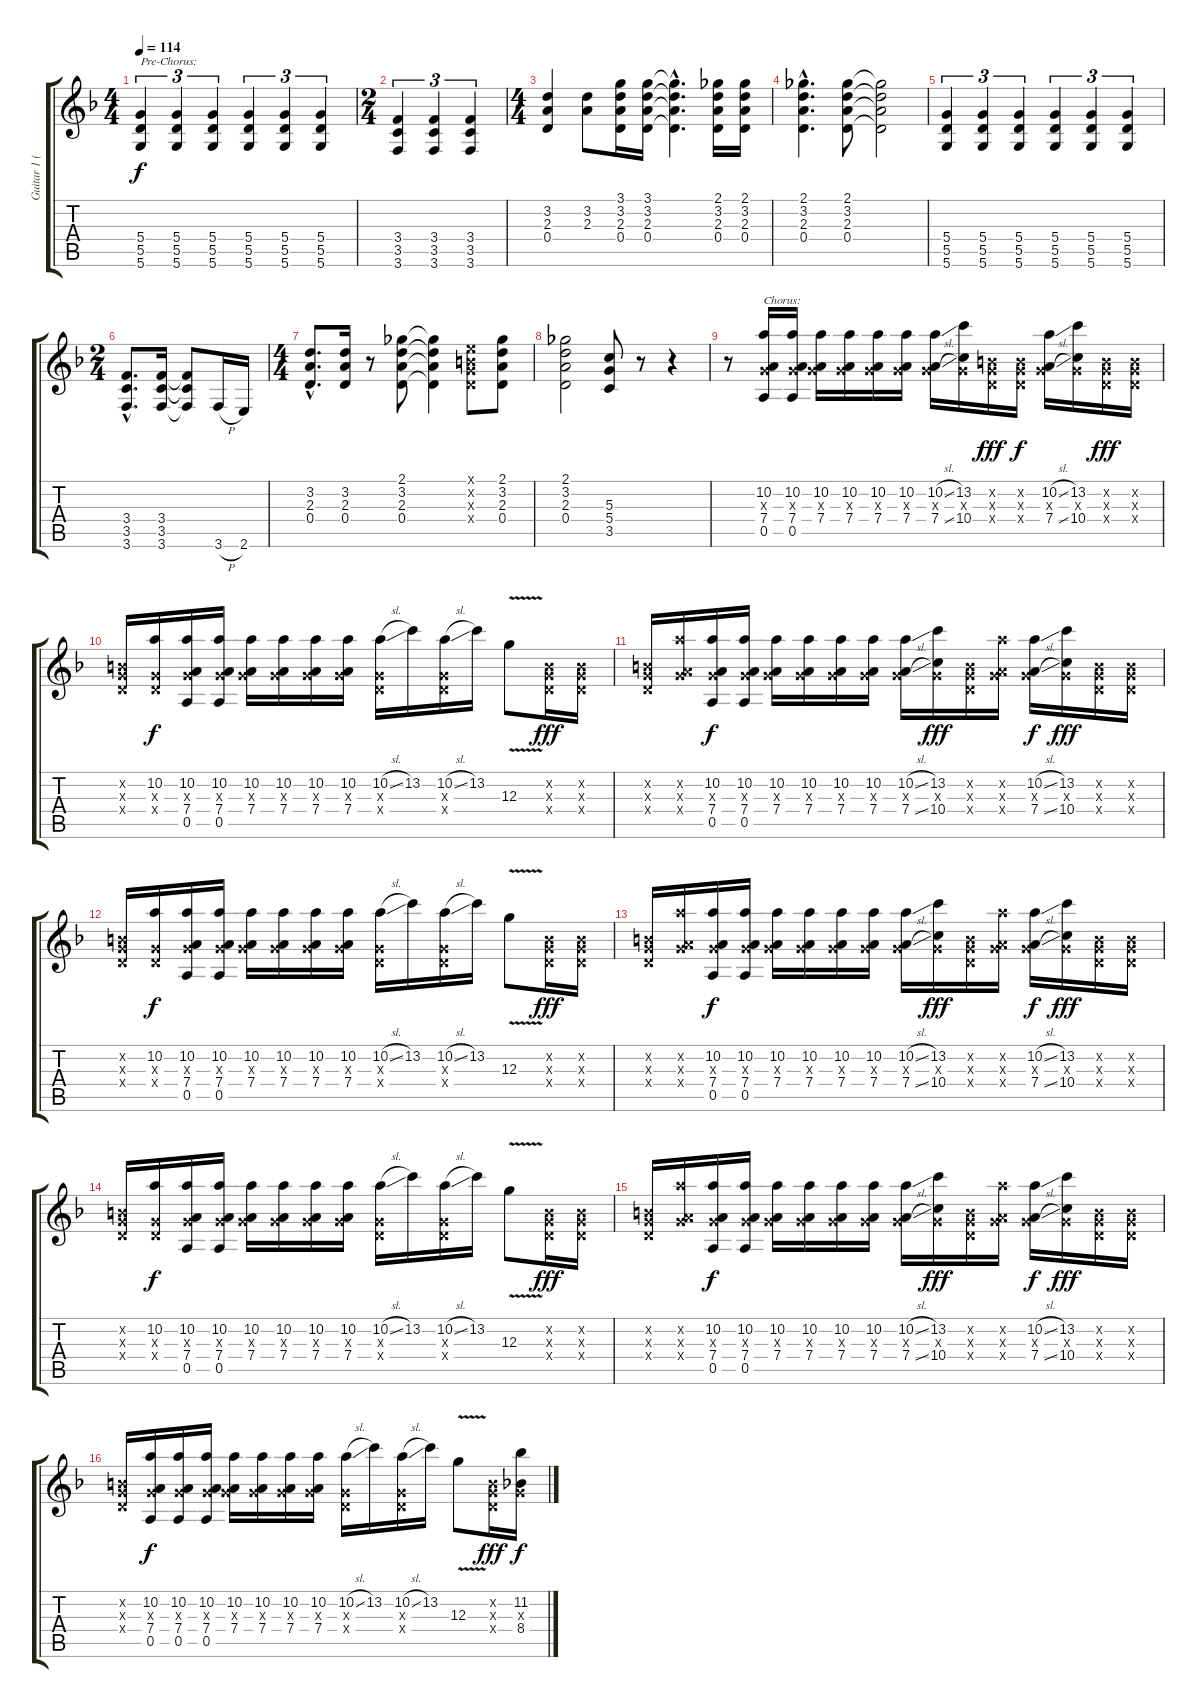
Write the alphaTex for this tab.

\track ("Guitar 1 (dist.)" "Guitar 1 (") {instrument distortionguitar}
\staff {score tabs}
\tuning (E4 B3 G3 D3 A2 D2) {hide}
\ts (4 4)
\tempo 114
\clef g2
\ks dminor
(5.4 5.5 5.6).4{tu (3 2) txt "Pre-Chorus: " dy f} (5.4 5.5 5.6).4{tu (3 2)} (5.4 5.5 5.6).4{tu (3 2)} (5.4 5.5 5.6).4{tu (3 2)} (5.4 5.5 5.6).4{tu (3 2)} (5.4 5.5 5.6).4{tu (3 2)} |
\ts (2 4)
(3.4 3.5 3.6).4{tu (3 2)} (3.4 3.5 3.6).4{tu (3 2)} (3.4 3.5 3.6).4{tu (3 2)} |
\ts (4 4)
(3.2 2.3 0.4).4{volume 11} (3.2 2.3).8 (3.1 3.2 2.3 0.4).16 (3.1 3.2 2.3 0.4).16 (3.1{hac t} 3.2{hac t} 2.3{hac t} 0.4{hac t}).4{d} (2.1 3.2 2.3 0.4).16 (2.1 3.2 2.3 0.4).16 |
(2.1{hac} 3.2{hac} 2.3{hac} 0.4{hac}).4{d} (2.1 3.2 2.3 0.4).8 (2.1{t} 3.2{t} 2.3{t} 0.4{t}).2 |
(5.4 5.5 5.6).4{tu (3 2)} (5.4 5.5 5.6).4{tu (3 2)} (5.4 5.5 5.6).4{tu (3 2)} (5.4 5.5 5.6).4{tu (3 2)} (5.4 5.5 5.6).4{tu (3 2)} (5.4 5.5 5.6).4{tu (3 2)} |
\ts (2 4)
(3.4{hac} 3.5{hac} 3.6{hac}).8{d} (3.4 3.5 3.6).16 (3.4{t} 3.5{t} 3.6{t}).8 3.6{h}.16 2.6.16 |
\ts (4 4)
(3.2{hac} 2.3{hac} 0.4{hac}).8{d} (3.2 2.3 0.4).16 r.8 (2.1 3.2 2.3 0.4).8 (2.1{t} 3.2{t} 2.3{t} 0.4{t}).4 (0.1{x} 0.2{x} 0.3{x} 0.4{x}).8 (2.1 3.2 2.3 0.4).8 |
(2.1 3.2 2.3 0.4).2 (5.3 5.4 3.5).8 r.8 r.4 |
r.8 (10.2 0.3{x} 7.4 0.5).16{txt "Chorus:"} (10.2 0.3{x} 7.4 0.5).16 (10.2 0.3{x} 7.4).16 (10.2 0.3{x} 7.4).16 (10.2 0.3{x} 7.4).16 (10.2 0.3{x} 7.4).16 (10.2{sl} 0.3{x} 7.4{sl}).16 (13.2 0.3{x} 10.4).16 (0.2{x} 0.3{x} 0.4{x}).16{dy fff} (0.2{x} 0.3{x} 0.4{x}).16{dy f} (10.2{sl} 0.3{x} 7.4{sl}).16 (13.2 0.3{x} 10.4).16 (0.2{x} 0.3{x} 0.4{x}).16{dy fff} (0.2{x} 0.3{x} 0.4{x}).16 |
(0.2{x} 0.3{x} 0.4{x}).16 (10.2 0.3{x} 0.4{x}).16{dy f} (10.2 0.3{x} 7.4 0.5).16 (10.2 0.3{x} 7.4 0.5).16 (10.2 0.3{x} 7.4).16 (10.2 0.3{x} 7.4).16 (10.2 0.3{x} 7.4).16 (10.2 0.3{x} 7.4).16 (10.2{sl} 0.3{x} 0.4{x}).16 13.2.16 (10.2{sl} 0.3{x} 0.4{x}).16 13.2.16 12.3{v}.8 (0.2{x} 0.3{x} 0.4{x}).16{dy fff} (0.2{x} 0.3{x} 0.4{x}).16 |
(0.2{x} 0.3{x} 0.4{x}).16 (10.2{x} 0.3{x} 7.4{x}).16 (10.2 0.3{x} 7.4 0.5).16{dy f} (10.2 0.3{x} 7.4 0.5).16 (10.2 0.3{x} 7.4).16 (10.2 0.3{x} 7.4).16 (10.2 0.3{x} 7.4).16 (10.2 0.3{x} 7.4).16 (10.2{sl} 0.3{x} 7.4{sl}).16 (13.2 0.3{x} 10.4).16{dy fff} (0.2{x} 0.3{x} 0.4{x}).16 (10.2{x} 0.3{x} 7.4{x}).16 (10.2{sl} 0.3{x} 7.4{sl}).16{dy f} (13.2 0.3{x} 10.4).16{dy fff} (0.2{x} 0.3{x} 0.4{x}).16 (0.2{x} 0.3{x} 0.4{x}).16 |
(0.2{x} 0.3{x} 0.4{x}).16 (10.2 0.3{x} 0.4{x}).16{dy f} (10.2 0.3{x} 7.4 0.5).16 (10.2 0.3{x} 7.4 0.5).16 (10.2 0.3{x} 7.4).16 (10.2 0.3{x} 7.4).16 (10.2 0.3{x} 7.4).16 (10.2 0.3{x} 7.4).16 (10.2{sl} 0.3{x} 0.4{x}).16 13.2.16 (10.2{sl} 0.3{x} 0.4{x}).16 13.2.16 12.3{v}.8 (0.2{x} 0.3{x} 0.4{x}).16{dy fff} (0.2{x} 0.3{x} 0.4{x}).16 |
(0.2{x} 0.3{x} 0.4{x}).16 (10.2{x} 0.3{x} 7.4{x}).16 (10.2 0.3{x} 7.4 0.5).16{dy f} (10.2 0.3{x} 7.4 0.5).16 (10.2 0.3{x} 7.4).16 (10.2 0.3{x} 7.4).16 (10.2 0.3{x} 7.4).16 (10.2 0.3{x} 7.4).16 (10.2{sl} 0.3{x} 7.4{sl}).16 (13.2 0.3{x} 10.4).16{dy fff} (0.2{x} 0.3{x} 0.4{x}).16 (10.2{x} 0.3{x} 7.4{x}).16 (10.2{sl} 0.3{x} 7.4{sl}).16{dy f} (13.2 0.3{x} 10.4).16{dy fff} (0.2{x} 0.3{x} 0.4{x}).16 (0.2{x} 0.3{x} 0.4{x}).16 |
(0.2{x} 0.3{x} 0.4{x}).16 (10.2 0.3{x} 0.4{x}).16{dy f} (10.2 0.3{x} 7.4 0.5).16 (10.2 0.3{x} 7.4 0.5).16 (10.2 0.3{x} 7.4).16 (10.2 0.3{x} 7.4).16 (10.2 0.3{x} 7.4).16 (10.2 0.3{x} 7.4).16 (10.2{sl} 0.3{x} 0.4{x}).16 13.2.16 (10.2{sl} 0.3{x} 0.4{x}).16 13.2.16 12.3{v}.8 (0.2{x} 0.3{x} 0.4{x}).16{dy fff} (0.2{x} 0.3{x} 0.4{x}).16 |
(0.2{x} 0.3{x} 0.4{x}).16 (10.2{x} 0.3{x} 7.4{x}).16 (10.2 0.3{x} 7.4 0.5).16{dy f} (10.2 0.3{x} 7.4 0.5).16 (10.2 0.3{x} 7.4).16 (10.2 0.3{x} 7.4).16 (10.2 0.3{x} 7.4).16 (10.2 0.3{x} 7.4).16 (10.2{sl} 0.3{x} 7.4{sl}).16 (13.2 0.3{x} 10.4).16{dy fff} (0.2{x} 0.3{x} 0.4{x}).16 (10.2{x} 0.3{x} 7.4{x}).16 (10.2{sl} 0.3{x} 7.4{sl}).16{dy f} (13.2 0.3{x} 10.4).16{dy fff} (0.2{x} 0.3{x} 0.4{x}).16 (0.2{x} 0.3{x} 0.4{x}).16 |
(0.2{x} 0.3{x} 0.4{x}).16 (10.2 0.3{x} 7.4 0.5).16{dy f} (10.2 0.3{x} 7.4 0.5).16 (10.2 0.3{x} 7.4 0.5).16 (10.2 0.3{x} 7.4).16 (10.2 0.3{x} 7.4).16 (10.2 0.3{x} 7.4).16 (10.2 0.3{x} 7.4).16 (10.2{sl} 0.3{x} 0.4{x}).16 13.2.16 (10.2{sl} 0.3{x} 0.4{x}).16 13.2.16 12.3{v}.8 (0.2{x} 0.3{x} 0.4{x}).16{dy fff} (11.2 0.3{x} 8.4).16{dy f}
